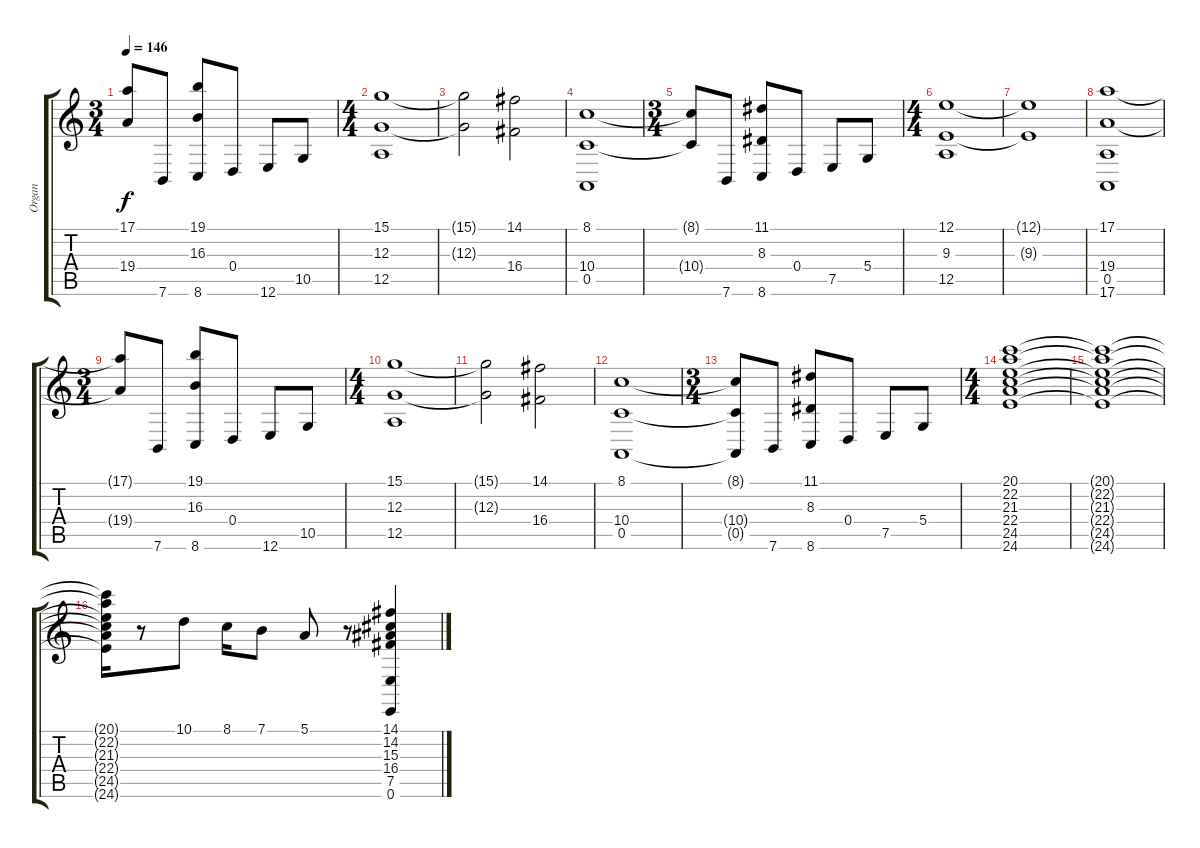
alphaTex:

\track ("Organ" "Organ") {instrument churchorgan}
\staff {score tabs}
\tuning (E4 B3 G3 D3 A2 E2) {hide}
\ts (3 4)
\tempo 146
\clef g2
\ks c
(17.1{t} 19.4{t}).8{dy f} 7.6.8 (19.1 16.3 8.6).8 0.4.8 12.6.8 10.5.8 |
\ts (4 4)
(15.1 12.3 12.5).1 |
(15.1{t} 12.3{t}).2 (14.1 16.4).2 |
(8.1 10.4 0.5).1 |
\ts (3 4)
(8.1{t} 10.4{t}).8 7.6.8 (11.1 8.3 8.6).8 0.4.8 7.5.8 5.4.8 |
\ts (4 4)
(12.1 9.3 12.5).1 |
(12.1{t} 9.3{t}).1 |
(17.1 19.4 0.5 17.6).1 |
\ts (3 4)
(17.1{t} 19.4{t}).8 7.6.8 (19.1 16.3 8.6).8 0.4.8 12.6.8 10.5.8 |
\ts (4 4)
(15.1 12.3 12.5).1 |
(15.1{t} 12.3{t}).2 (14.1 16.4).2 |
(8.1 10.4 0.5).1 |
\ts (3 4)
(8.1{t} 10.4{t} 0.5{t}).8 7.6.8 (11.1 8.3 8.6).8 0.4.8 7.5.8 5.4.8 |
\ts (4 4)
(20.1 22.2 21.3 22.4 24.5 24.6).1 |
(20.1{t} 22.2{t} 21.3{t} 22.4{t} 24.5{t} 24.6{t}).1 |
(20.1{t} 22.2{t} 21.3{t} 22.4{t} 24.5{t} 24.6{t}).16 r.8 10.1.8 8.1.16 7.1.8 5.1.8 r.8 (14.1 14.2 15.3 16.4 7.5 0.6).4
